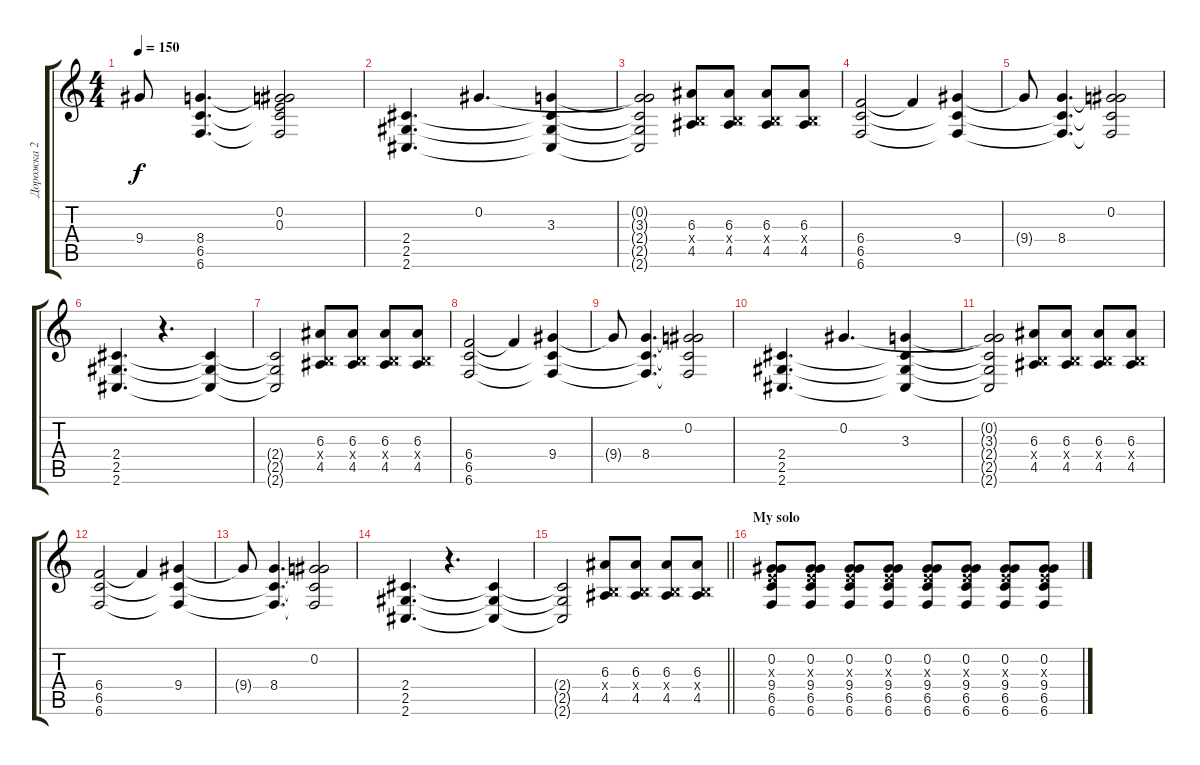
\track ("Дорожка 2" "Дорожка 2") {instrument distortionguitar}
\staff {score tabs}
\tuning (Db4 Ab3 E3 B2 Gb2 B1) {hide}
\ts (4 4)
\tempo 150
\clef g2
\ks c
9.4{t}.8{dy f} (8.4 6.5{t} 6.6{t}).4{d} (0.2 0.3 8.4{t} 6.5{t} 6.6{t}).2 |
(2.4 2.5 2.6).4{d} 0.2.4{d} (3.3 2.4{t} 2.5{t} 2.6{t}).4 |
(0.2{t} 3.3{t} 2.4{t} 2.5{t} 2.6{t}).2 (6.3 0.4{x} 4.5).8 (6.3 0.4{x} 4.5).8 (6.3 0.4{x} 4.5).8 (6.3 0.4{x} 4.5).8 |
(6.4 6.5 6.6).2 6.4{t}.4 (9.4 6.5{t} 6.6{t}).4 |
9.4{t}.8 (8.4 6.5{t} 6.6{t}).4{d} (0.2 8.4{t} 6.5{t} 6.6{t}).2 |
(2.4 2.5 2.6).4{d} r.4{d} (2.4{t} 2.5{t} 2.6{t}).4 |
(2.4{t} 2.5{t} 2.6{t}).2 (6.3 0.4{x} 4.5).8 (6.3 0.4{x} 4.5).8 (6.3 0.4{x} 4.5).8 (6.3 0.4{x} 4.5).8 |
(6.4 6.5 6.6).2 6.4{t}.4 (9.4 6.5{t} 6.6{t}).4 |
9.4{t}.8 (8.4 6.5{t} 6.6{t}).4{d} (0.2 8.4{t} 6.5{t} 6.6{t}).2 |
(2.4 2.5 2.6).4{d} 0.2.4{d} (3.3 2.4{t} 2.5{t} 2.6{t}).4 |
(0.2{t} 3.3{t} 2.4{t} 2.5{t} 2.6{t}).2 (6.3 0.4{x} 4.5).8 (6.3 0.4{x} 4.5).8 (6.3 0.4{x} 4.5).8 (6.3 0.4{x} 4.5).8 |
(6.4 6.5 6.6).2 6.4{t}.4 (9.4 6.5{t} 6.6{t}).4 |
9.4{t}.8 (8.4 6.5{t} 6.6{t}).4{d} (0.2 8.4{t} 6.5{t} 6.6{t}).2 |
(2.4 2.5 2.6).4{d} r.4{d} (2.4{t} 2.5{t} 2.6{t}).4 |
\barLineRight lightlight
(2.4{t} 2.5{t} 2.6{t}).2 (6.3 0.4{x} 4.5).8 (6.3 0.4{x} 4.5).8 (6.3 0.4{x} 4.5).8 (6.3 0.4{x} 4.5).8 |
\section ("" "My solo")
(0.2 0.3{x} 9.4 6.5 6.6).8 (0.2 0.3{x} 9.4 6.5 6.6).8 (0.2 0.3{x} 9.4 6.5 6.6).8 (0.2 0.3{x} 9.4 6.5 6.6).8 (0.2 0.3{x} 9.4 6.5 6.6).8 (0.2 0.3{x} 9.4 6.5 6.6).8 (0.2 0.3{x} 9.4 6.5 6.6).8 (0.2 0.3{x} 9.4 6.5 6.6).8
